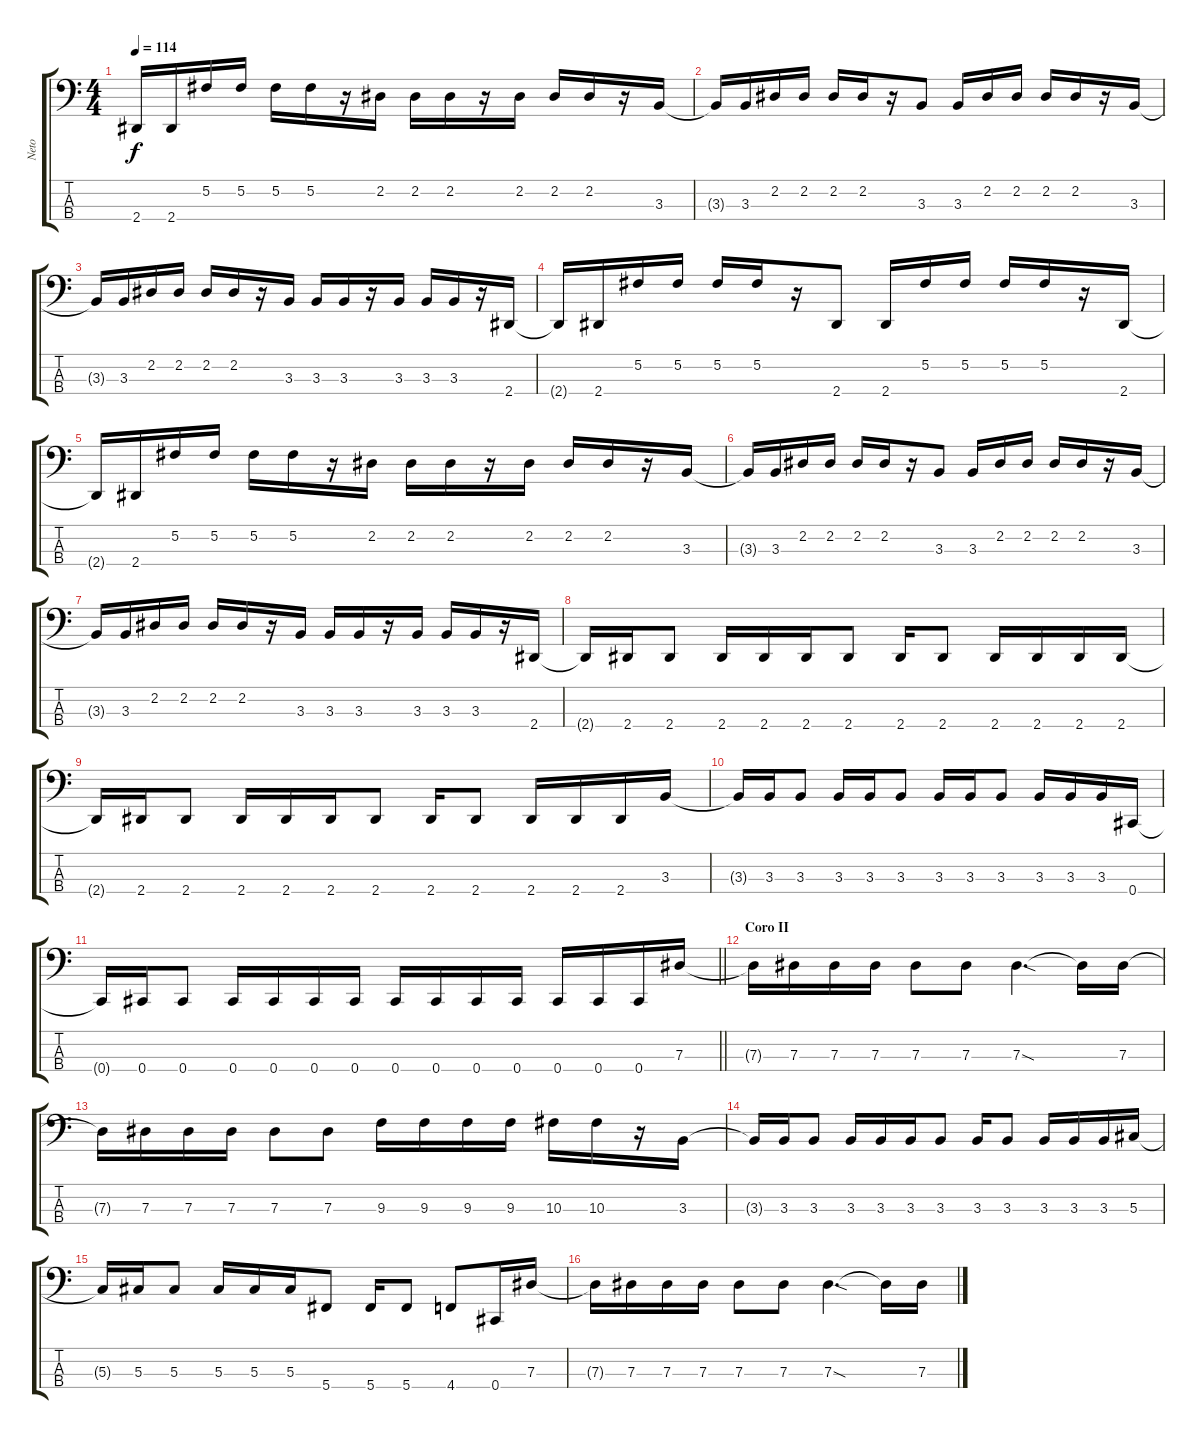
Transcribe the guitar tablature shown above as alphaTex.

\track ("Neto" "Neto") {instrument electricbasspick}
\staff {score tabs}
\tuning (Gb2 Db2 Ab1 Db1) {hide}
\ts (4 4)
\tempo 114
\clef f4
\ks c
2.4{t}.16{dy f} 2.4.16 5.2.16 5.2.16 5.2.16 5.2.16 r.16 2.2.16 2.2.16 2.2.16 r.16 2.2.16 2.2.16 2.2.16 r.16 3.3.16 |
3.3{t}.16 3.3.16 2.2.16 2.2.16 2.2.16 2.2.16 r.16 3.3.8 3.3.16 2.2.16 2.2.16 2.2.16 2.2.16 r.16 3.3.16 |
3.3{t}.16 3.3.16 2.2.16 2.2.16 2.2.16 2.2.16 r.16 3.3.16 3.3.16 3.3.16 r.16 3.3.16 3.3.16 3.3.16 r.16 2.4.16 |
2.4{t}.16 2.4.16 5.2.16 5.2.16 5.2.16 5.2.16 r.16 2.4.8 2.4.16 5.2.16 5.2.16 5.2.16 5.2.16 r.16 2.4.16 |
2.4{t}.16 2.4.16 5.2.16 5.2.16 5.2.16 5.2.16 r.16 2.2.16 2.2.16 2.2.16 r.16 2.2.16 2.2.16 2.2.16 r.16 3.3.16 |
3.3{t}.16 3.3.16 2.2.16 2.2.16 2.2.16 2.2.16 r.16 3.3.8 3.3.16 2.2.16 2.2.16 2.2.16 2.2.16 r.16 3.3.16 |
3.3{t}.16 3.3.16 2.2.16 2.2.16 2.2.16 2.2.16 r.16 3.3.16 3.3.16 3.3.16 r.16 3.3.16 3.3.16 3.3.16 r.16 2.4.16 |
2.4{t}.16 2.4.16 2.4.8 2.4.16 2.4.16 2.4.16 2.4.8 2.4.16 2.4.8 2.4.16 2.4.16 2.4.16 2.4.16 |
2.4{t}.16 2.4.16 2.4.8 2.4.16 2.4.16 2.4.16 2.4.8 2.4.16 2.4.8 2.4.16 2.4.16 2.4.16 3.3.16 |
3.3{t}.16 3.3.16 3.3.8 3.3.16 3.3.16 3.3.8 3.3.16 3.3.16 3.3.8 3.3.16 3.3.16 3.3.16 0.4.16 |
\barLineRight lightlight
0.4{t}.16 0.4.16 0.4.8 0.4.16 0.4.16 0.4.16 0.4.16 0.4.16 0.4.16 0.4.16 0.4.16 0.4.16 0.4.16 0.4.16 7.3.16 |
\section ("" "Coro II")
7.3{t}.16 7.3.16 7.3.16 7.3.16 7.3.8 7.3.8 7.3{sod}.4{d} 7.3{t}.16 7.3.16 |
7.3{t}.16 7.3.16 7.3.16 7.3.16 7.3.8 7.3.8 9.3.16 9.3.16 9.3.16 9.3.16 10.3.16 10.3.16 r.16 3.3.16 |
3.3{t}.16 3.3.16 3.3.8 3.3.16 3.3.16 3.3.16 3.3.8 3.3.16 3.3.8 3.3.16 3.3.16 3.3.16 5.3.16 |
5.3{t}.16 5.3.16 5.3.8 5.3.16 5.3.16 5.3.16 5.4.8 5.4.16 5.4.8 4.4.8 0.4.16 7.3.16 |
7.3{t}.16 7.3.16 7.3.16 7.3.16 7.3.8 7.3.8 7.3{sod}.4{d} 7.3{t}.16 7.3.16
